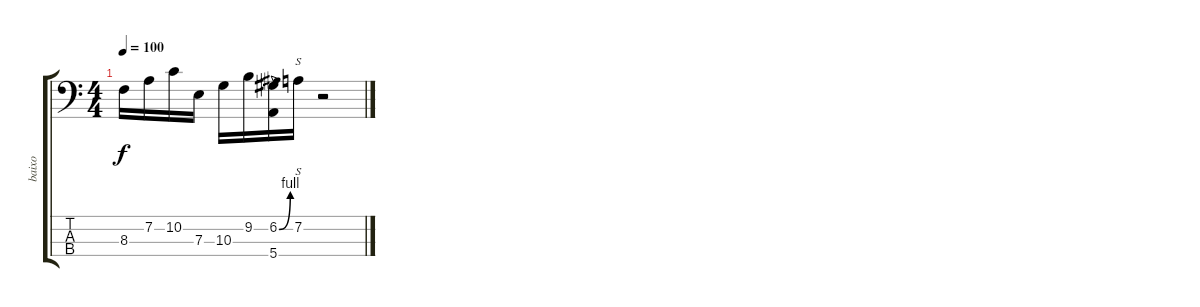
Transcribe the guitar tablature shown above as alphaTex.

\track ("baixo" "baixo") {instrument electricbassfinger}
\staff {score tabs}
\tuning (G2 D2 A1 E1) {hide}
\ts (4 4)
\tempo 100
\clef f4
\ks c
8.3.16{dy f} 7.2.16 10.2.16 7.3.16 10.3.16 9.2.16 (6.2{be (bend 0 0 60 4)} 5.4).16 7.2.16{s} r.2
